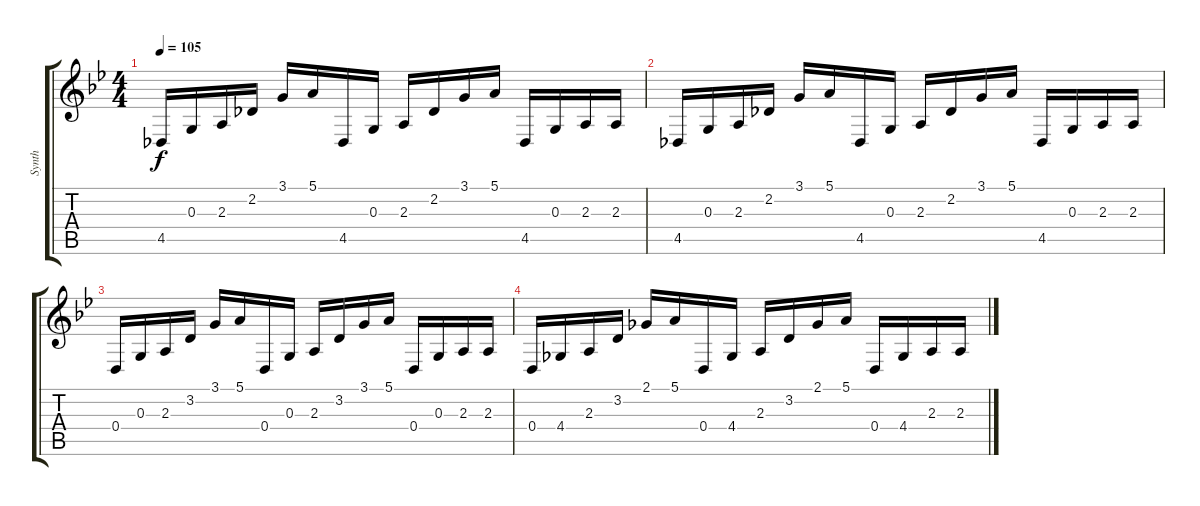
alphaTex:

\track ("Synth" "Synth") {instrument pad3polysynth bank 5}
\staff {score tabs}
\tuning (E4 B3 G3 D3 A2 E2) {hide}
\ts (4 4)
\tempo 105
\clef g2
\ks bb
4.5.16{dy f} 0.3.16 2.3.16 2.2.16 3.1.16 5.1.16 4.5.16 0.3.16 2.3.16 2.2.16 3.1.16 5.1.16 4.5.16 0.3.16 2.3.16 2.3.16 |
4.5.16 0.3.16 2.3.16 2.2.16 3.1.16 5.1.16 4.5.16 0.3.16 2.3.16 2.2.16 3.1.16 5.1.16 4.5.16 0.3.16 2.3.16 2.3.16 |
0.4.16 0.3.16 2.3.16 3.2.16 3.1.16 5.1.16 0.4.16 0.3.16 2.3.16 3.2.16 3.1.16 5.1.16 0.4.16 0.3.16 2.3.16 2.3.16 |
0.4.16 4.4.16 2.3.16 3.2.16 2.1.16 5.1.16 0.4.16 4.4.16 2.3.16 3.2.16 2.1.16 5.1.16 0.4.16 4.4.16 2.3.16 2.3.16
